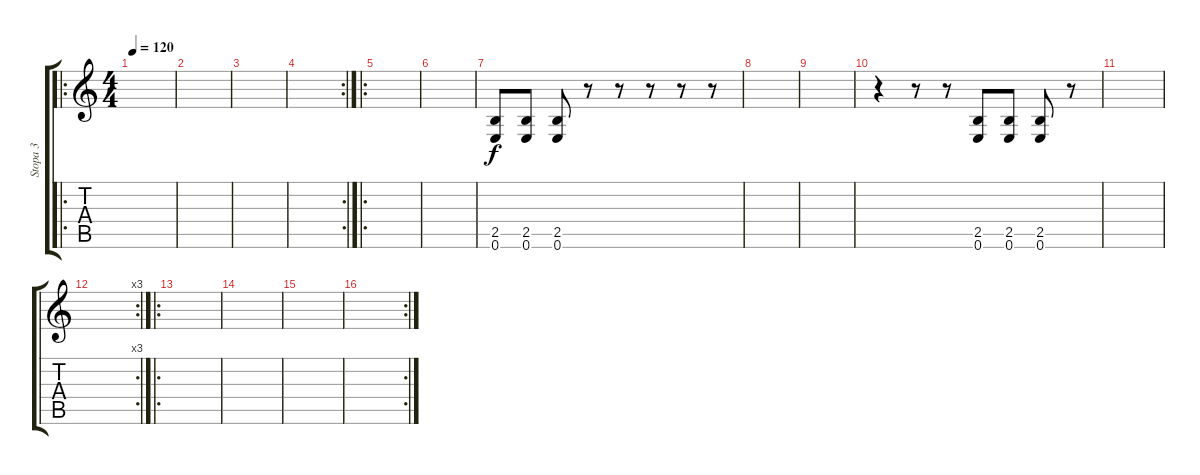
\track ("Stopa 3" "Stopa 3") {instrument electricguitarmuted}
\staff {score tabs}
\tuning (E4 B3 G3 D3 A2 E2) {hide}
\ro
\ts (4 4)
\tempo 120
\clef g2
\ks c
|
|
|
\rc 2
|
\ro
|
|
(2.5 0.6).8 (2.5 0.6).8 (2.5 0.6).8 r.8 r.8 r.8 r.8 r.8 |
|
|
r.4 r.8 r.8 (2.5 0.6).8 (2.5 0.6).8 (2.5 0.6).8 r.8 |
|
\rc 3
|
\ro
|
|
|
\rc 2
